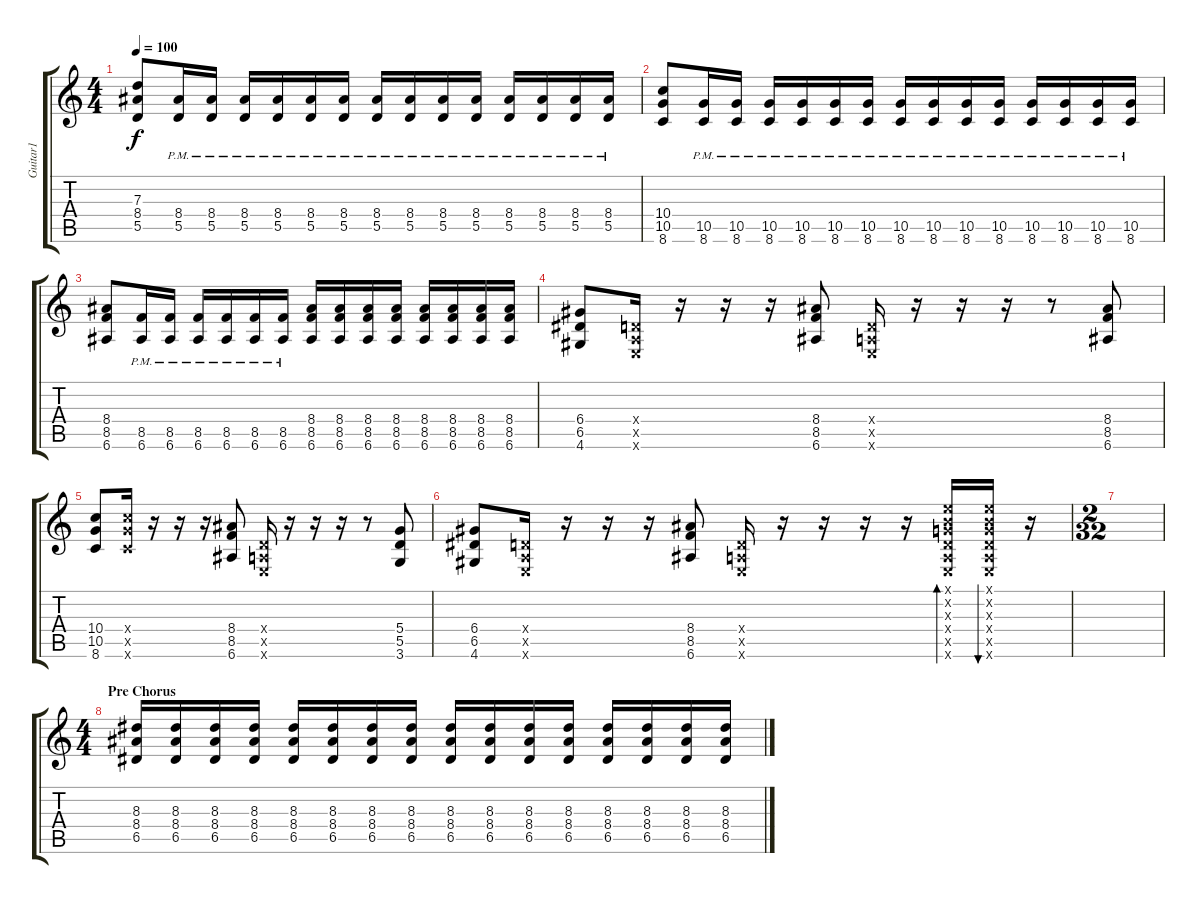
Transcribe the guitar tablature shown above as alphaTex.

\track ("Guitar1" "Guitar1") {instrument distortionguitar}
\staff {score tabs}
\tuning (E4 B3 G3 D3 A2 E2) {hide}
\ts (4 4)
\tempo 100
\clef g2
\ks c
(7.3 8.4 5.5).8{dy f} (8.4{pm} 5.5{pm}).16 (8.4{pm} 5.5{pm}).16 (8.4{pm} 5.5{pm}).16 (8.4{pm} 5.5{pm}).16 (8.4{pm} 5.5{pm}).16 (8.4{pm} 5.5{pm}).16 (8.4{pm} 5.5{pm}).16 (8.4{pm} 5.5{pm}).16 (8.4{pm} 5.5{pm}).16 (8.4{pm} 5.5{pm}).16 (8.4{pm} 5.5{pm}).16 (8.4{pm} 5.5{pm}).16 (8.4{pm} 5.5{pm}).16 (8.4{pm} 5.5{pm}).16 |
(10.4 10.5 8.6).8 (10.5{pm} 8.6{pm}).16 (10.5{pm} 8.6{pm}).16 (10.5{pm} 8.6{pm}).16 (10.5{pm} 8.6{pm}).16 (10.5{pm} 8.6{pm}).16 (10.5{pm} 8.6{pm}).16 (10.5{pm} 8.6{pm}).16 (10.5{pm} 8.6{pm}).16 (10.5{pm} 8.6{pm}).16 (10.5{pm} 8.6{pm}).16 (10.5{pm} 8.6{pm}).16 (10.5{pm} 8.6{pm}).16 (10.5{pm} 8.6{pm}).16 (10.5{pm} 8.6{pm}).16 |
(8.4 8.5 6.6).8 (8.5{pm} 6.6{pm}).16 (8.5{pm} 6.6{pm}).16 (8.5{pm} 6.6{pm}).16 (8.5{pm} 6.6{pm}).16 (8.5{pm} 6.6{pm}).16 (8.5{pm} 6.6{pm}).16 (8.4 8.5 6.6).16 (8.4 8.5 6.6).16 (8.4 8.5 6.6).16 (8.4 8.5 6.6).16 (8.4 8.5 6.6).16 (8.4 8.5 6.6).16 (8.4 8.5 6.6).16 (8.4 8.5 6.6).16 |
(6.4 6.5 4.6).8 (0.4{x} 0.5{x} 0.6{x}).16 r.16 r.16 r.16 (8.4 8.5 6.6).8 (0.4{x} 0.5{x} 0.6{x}).16 r.16 r.16 r.16 r.8 (8.4 8.5 6.6).8 |
(10.4 10.5 8.6).8 (10.4{x} 10.5{x} 8.6{x}).16 r.16 r.16 r.16 (8.4 8.5 6.6).8 (0.4{x} 0.5{x} 0.6{x}).16 r.16 r.16 r.16 r.8 (5.4 5.5 3.6).8 |
(6.4 6.5 4.6).8 (0.4{x} 0.5{x} 0.6{x}).16 r.16 r.16 r.16 (8.4 8.5 6.6).8 (0.4{x} 0.5{x} 0.6{x}).16 r.16 r.16 r.16 r.16 (0.1{x} 0.2{x} 0.3{x} 0.4{x} 0.5{x} 0.6{x}).16{bd 60} (0.1{x} 0.2{x} 0.3{x} 0.4{x} 0.5{x} 0.6{x}).16{bu 60} r.16 |
\ts (2 32)
|
\ts (4 4)
\section ("" "Pre Chorus")
(8.3 8.4 6.5).16 (8.3 8.4 6.5).16 (8.3 8.4 6.5).16 (8.3 8.4 6.5).16 (8.3 8.4 6.5).16 (8.3 8.4 6.5).16 (8.3 8.4 6.5).16 (8.3 8.4 6.5).16 (8.3 8.4 6.5).16 (8.3 8.4 6.5).16 (8.3 8.4 6.5).16 (8.3 8.4 6.5).16 (8.3 8.4 6.5).16 (8.3 8.4 6.5).16 (8.3 8.4 6.5).16 (8.3 8.4 6.5).16
